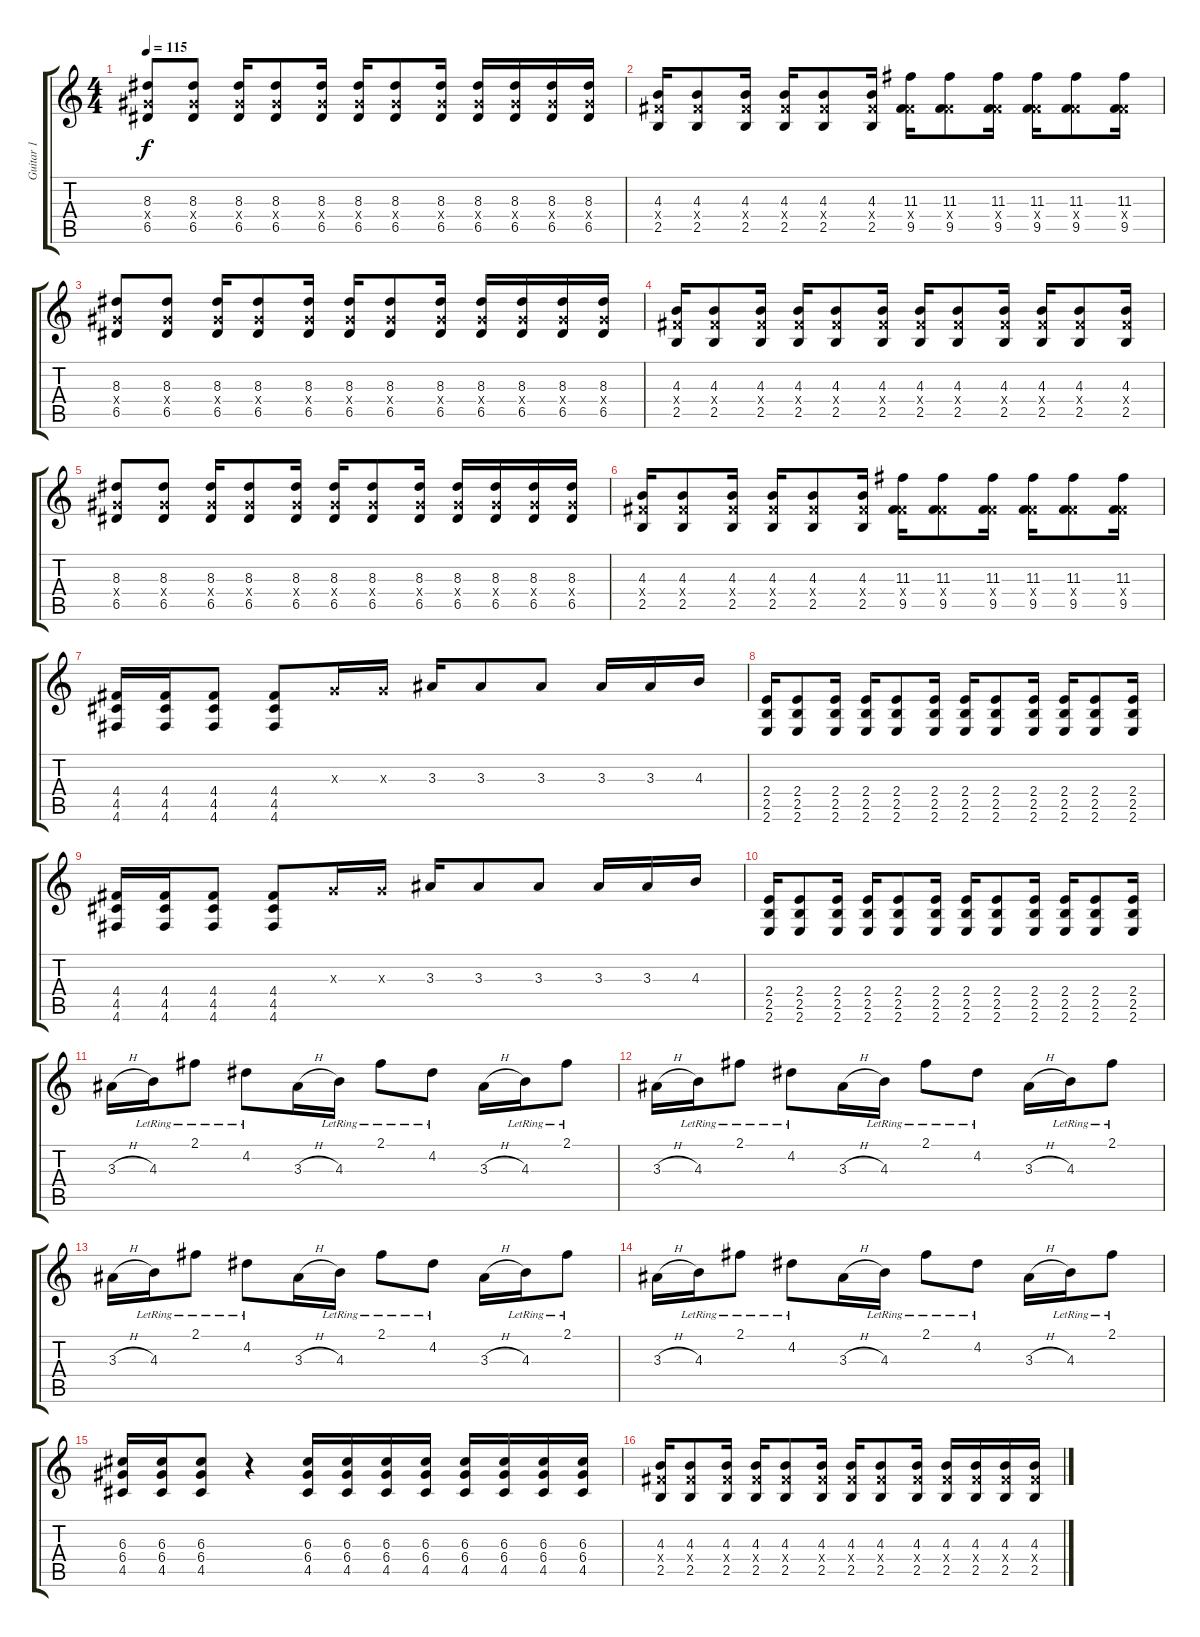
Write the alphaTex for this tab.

\track ("Guitar 1" "Guitar 1") {instrument distortionguitar}
\staff {score tabs}
\tuning (E4 B3 G3 D3 A2 D2) {hide}
\ts (4 4)
\tempo 115
\clef g2
\ks c
(8.3 6.4{x} 6.5).8{dy f} (8.3 6.4{x} 6.5).8 (8.3 6.4{x} 6.5).16 (8.3 6.4{x} 6.5).8 (8.3 6.4{x} 6.5).16 (8.3 6.4{x} 6.5).16 (8.3 6.4{x} 6.5).8 (8.3 6.4{x} 6.5).16 (8.3 6.4{x} 6.5).16 (8.3 6.4{x} 6.5).16 (8.3 6.4{x} 6.5).16 (8.3 6.4{x} 6.5).16 |
(4.3 4.4{x} 2.5).16 (4.3 4.4{x} 2.5).8 (4.3 4.4{x} 2.5).16 (4.3 4.4{x} 2.5).16 (4.3 4.4{x} 2.5).8 (4.3 4.4{x} 2.5).16 (11.3 4.4{x} 9.5).16 (11.3 4.4{x} 9.5).8 (11.3 4.4{x} 9.5).16 (11.3 4.4{x} 9.5).16 (11.3 4.4{x} 9.5).8 (11.3 4.4{x} 9.5).16 |
(8.3 6.4{x} 6.5).8 (8.3 6.4{x} 6.5).8 (8.3 6.4{x} 6.5).16 (8.3 6.4{x} 6.5).8 (8.3 6.4{x} 6.5).16 (8.3 6.4{x} 6.5).16 (8.3 6.4{x} 6.5).8 (8.3 6.4{x} 6.5).16 (8.3 6.4{x} 6.5).16 (8.3 6.4{x} 6.5).16 (8.3 6.4{x} 6.5).16 (8.3 6.4{x} 6.5).16 |
(4.3 4.4{x} 2.5).16 (4.3 4.4{x} 2.5).8 (4.3 4.4{x} 2.5).16 (4.3 4.4{x} 2.5).16 (4.3 4.4{x} 2.5).8 (4.3 4.4{x} 2.5).16 (4.3 4.4{x} 2.5).16 (4.3 4.4{x} 2.5).8 (4.3 4.4{x} 2.5).16 (4.3 4.4{x} 2.5).16 (4.3 4.4{x} 2.5).8 (4.3 4.4{x} 2.5).16 |
(8.3 6.4{x} 6.5).8 (8.3 6.4{x} 6.5).8 (8.3 6.4{x} 6.5).16 (8.3 6.4{x} 6.5).8 (8.3 6.4{x} 6.5).16 (8.3 6.4{x} 6.5).16 (8.3 6.4{x} 6.5).8 (8.3 6.4{x} 6.5).16 (8.3 6.4{x} 6.5).16 (8.3 6.4{x} 6.5).16 (8.3 6.4{x} 6.5).16 (8.3 6.4{x} 6.5).16 |
(4.3 4.4{x} 2.5).16 (4.3 4.4{x} 2.5).8 (4.3 4.4{x} 2.5).16 (4.3 4.4{x} 2.5).16 (4.3 4.4{x} 2.5).8 (4.3 4.4{x} 2.5).16 (11.3 4.4{x} 9.5).16 (11.3 4.4{x} 9.5).8 (11.3 4.4{x} 9.5).16 (11.3 4.4{x} 9.5).16 (11.3 4.4{x} 9.5).8 (11.3 4.4{x} 9.5).16 |
(4.4 4.5 4.6).16 (4.4 4.5 4.6).16 (4.4 4.5 4.6).8 (4.4 4.5 4.6).8 0.3{x}.16 0.3{x}.16 3.3.16 3.3.8 3.3.8 3.3.16 3.3.16 4.3.16 |
(2.4 2.5 2.6).16 (2.4 2.5 2.6).8 (2.4 2.5 2.6).16 (2.4 2.5 2.6).16 (2.4 2.5 2.6).8 (2.4 2.5 2.6).16 (2.4 2.5 2.6).16 (2.4 2.5 2.6).8 (2.4 2.5 2.6).16 (2.4 2.5 2.6).16 (2.4 2.5 2.6).8 (2.4 2.5 2.6).16 |
(4.4 4.5 4.6).16 (4.4 4.5 4.6).16 (4.4 4.5 4.6).8 (4.4 4.5 4.6).8 0.3{x}.16 0.3{x}.16 3.3.16 3.3.8 3.3.8 3.3.16 3.3.16 4.3.16 |
(2.4 2.5 2.6).16 (2.4 2.5 2.6).8 (2.4 2.5 2.6).16 (2.4 2.5 2.6).16 (2.4 2.5 2.6).8 (2.4 2.5 2.6).16 (2.4 2.5 2.6).16 (2.4 2.5 2.6).8 (2.4 2.5 2.6).16 (2.4 2.5 2.6).16 (2.4 2.5 2.6).8 (2.4 2.5 2.6).16 |
3.3{h}.16{volume 12 balance 8 instrument electricguitarclean} 4.3{lr}.16 2.1{lr}.8 4.2{lr}.8 3.3{h}.16 4.3{lr}.16 2.1{lr}.8 4.2{lr}.8 3.3{h}.16 4.3{lr}.16 2.1{lr}.8 |
3.3{h}.16 4.3{lr}.16 2.1{lr}.8 4.2{lr}.8 3.3{h}.16 4.3{lr}.16 2.1{lr}.8 4.2{lr}.8 3.3{h}.16 4.3{lr}.16 2.1{lr}.8 |
3.3{h}.16 4.3{lr}.16 2.1{lr}.8 4.2{lr}.8 3.3{h}.16 4.3{lr}.16 2.1{lr}.8 4.2{lr}.8 3.3{h}.16 4.3{lr}.16 2.1{lr}.8 |
3.3{h}.16 4.3{lr}.16 2.1{lr}.8 4.2{lr}.8 3.3{h}.16 4.3{lr}.16 2.1{lr}.8 4.2{lr}.8 3.3{h}.16 4.3{lr}.16 2.1{lr}.8 |
(6.3 6.4 4.5).16{instrument distortionguitar} (6.3 6.4 4.5).16 (6.3 6.4 4.5).8 r.4 (6.3 6.4 4.5).16 (6.3 6.4 4.5).16 (6.3 6.4 4.5).16 (6.3 6.4 4.5).16 (6.3 6.4 4.5).16 (6.3 6.4 4.5).16 (6.3 6.4 4.5).16 (6.3 6.4 4.5).16 |
(4.3 4.4{x} 2.5).16 (4.3 4.4{x} 2.5).8 (4.3 4.4{x} 2.5).16 (4.3 4.4{x} 2.5).16 (4.3 4.4{x} 2.5).8 (4.3 4.4{x} 2.5).16 (4.3 4.4{x} 2.5).16 (4.3 4.4{x} 2.5).8 (4.3 4.4{x} 2.5).16 (4.3 4.4{x} 2.5).16 (4.3 4.4{x} 2.5).16 (4.3 4.4{x} 2.5).16 (4.3 4.4{x} 2.5).16
